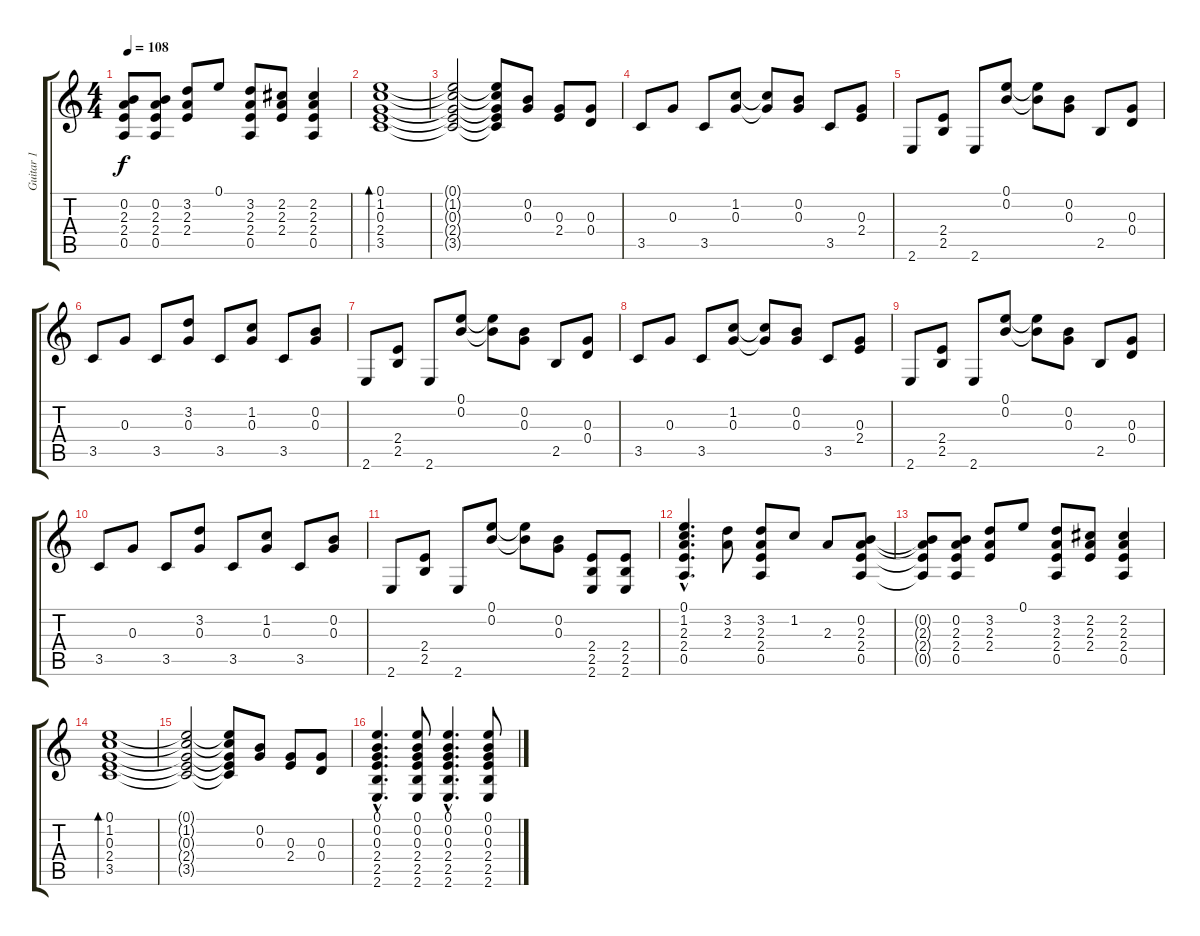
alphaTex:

\track ("Guitar 1" "Guitar 1") {instrument acousticguitarsteel}
\staff {score tabs}
\tuning (E4 B3 G3 D3 A2 D2) {hide}
\ts (4 4)
\tempo 108
\clef g2
\ks c
(0.2{t} 2.3{t} 2.4{t} 0.5{t}).8{dy f} (0.2 2.3 2.4 0.5).8 (3.2 2.3 2.4).8 0.1.8 (3.2 2.3 2.4 0.5).8 (2.2 2.3 2.4).8 (2.2 2.3 2.4 0.5).4 |
(0.1 1.2 0.3 2.4 3.5).1{bd 240} |
(0.1{t} 1.2{t} 0.3{t} 2.4{t} 3.5{t}).2 (0.1{t} 1.2{t} 0.3{t} 2.4{t} 3.5{t}).8 (0.2 0.3).8 (0.3 2.4).8 (0.3 0.4).8 |
3.5.8 0.3.8 3.5.8 (1.2 0.3).8 (1.2{t} 0.3{t}).8 (0.2 0.3).8 3.5.8 (0.3 2.4).8 |
2.6.8 (2.4 2.5).8 2.6.8 (0.1 0.2).8 (0.1{t} 0.2{t}).8 (0.2 0.3).8 2.5.8 (0.3 0.4).8 |
3.5.8 0.3.8 3.5.8 (3.2 0.3).8 3.5.8 (1.2 0.3).8 3.5.8 (0.2 0.3).8 |
2.6.8 (2.4 2.5).8 2.6.8 (0.1 0.2).8 (0.1{t} 0.2{t}).8 (0.2 0.3).8 2.5.8 (0.3 0.4).8 |
3.5.8 0.3.8 3.5.8 (1.2 0.3).8 (1.2{t} 0.3{t}).8 (0.2 0.3).8 3.5.8 (0.3 2.4).8 |
2.6.8 (2.4 2.5).8 2.6.8 (0.1 0.2).8 (0.1{t} 0.2{t}).8 (0.2 0.3).8 2.5.8 (0.3 0.4).8 |
3.5.8 0.3.8 3.5.8 (3.2 0.3).8 3.5.8 (1.2 0.3).8 3.5.8 (0.2 0.3).8 |
2.6.8 (2.4 2.5).8 2.6.8 (0.1 0.2).8 (0.1{t} 0.2{t}).8 (0.2 0.3).8 (2.4 2.5 2.6).8 (2.4 2.5 2.6).8 |
(0.1{hac} 1.2{hac} 2.3{hac} 2.4{hac} 0.5{hac}).4{d} (3.2 2.3).8 (3.2 2.3 2.4 0.5).8 1.2.8 2.3.8 (0.2 2.3 2.4 0.5).8 |
(0.2{t} 2.3{t} 2.4{t} 0.5{t}).8 (0.2 2.3 2.4 0.5).8 (3.2 2.3 2.4).8 0.1.8 (3.2 2.3 2.4 0.5).8 (2.2 2.3 2.4).8 (2.2 2.3 2.4 0.5).4 |
(0.1 1.2 0.3 2.4 3.5).1{bd 240} |
(0.1{t} 1.2{t} 0.3{t} 2.4{t} 3.5{t}).2 (0.1{t} 1.2{t} 0.3{t} 2.4{t} 3.5{t}).8 (0.2 0.3).8 (0.3 2.4).8 (0.3 0.4).8 |
(0.1{hac} 0.2{hac} 0.3{hac} 2.4{hac} 2.5{hac} 2.6{hac}).4{d} (0.1 0.2 0.3 2.4 2.5 2.6).8 (0.1{hac} 0.2{hac} 0.3{hac} 2.4{hac} 2.5{hac} 2.6{hac}).4{d} (0.1 0.2 0.3 2.4 2.5 2.6).8
